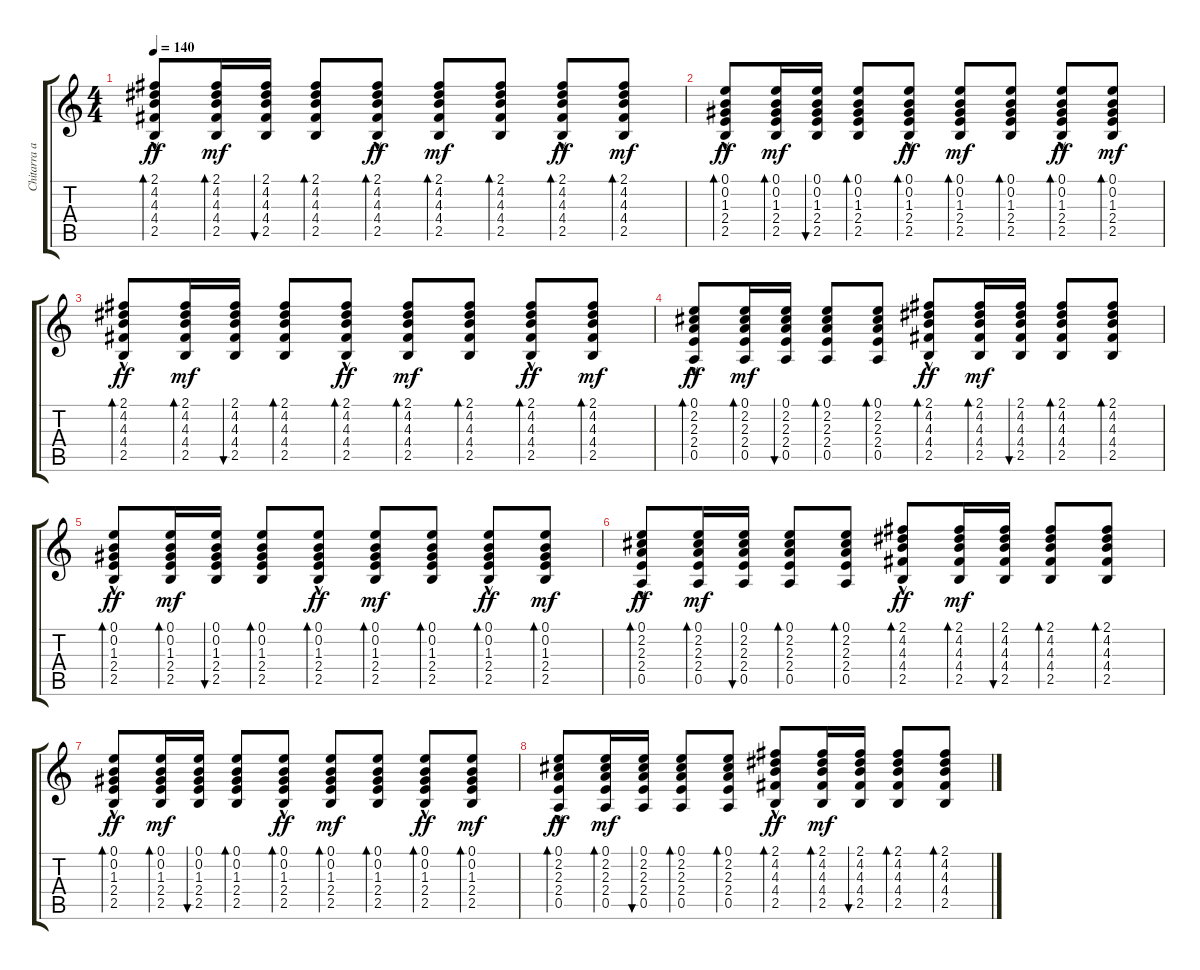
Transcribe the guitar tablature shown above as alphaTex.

\track ("Chitarra acustica 1" "Chitarra a") {instrument acousticguitarsteel}
\staff {score tabs}
\tuning (E4 B3 G3 D3 A2 E2) {hide}
\ts (4 4)
\tempo 140
\clef g2
\ks c
(2.1{hac} 4.2{hac} 4.3{hac} 4.4{hac} 2.5{hac}).8{bd 120 dy ff} (2.1 4.2 4.3 4.4 2.5).16{bd 60 dy mf} (2.1 4.2 4.3 4.4 2.5).16{bu 60} (2.1 4.2 4.3 4.4 2.5).8{bd 60} (2.1{hac} 4.2{hac} 4.3{hac} 4.4{hac} 2.5{hac}).8{bd 120 dy ff} (2.1 4.2 4.3 4.4 2.5).8{bd 60 dy mf} (2.1 4.2 4.3 4.4 2.5).8{bd 120} (2.1{hac} 4.2{hac} 4.3{hac} 4.4{hac} 2.5{hac}).8{bd 60 dy ff} (2.1 4.2 4.3 4.4 2.5).8{bd 120 dy mf} |
(0.1{hac} 0.2{hac} 1.3{hac} 2.4{hac} 2.5).8{bd 60 dy ff} (0.1 0.2 1.3 2.4 2.5).16{bd 60 dy mf} (0.1 0.2 1.3 2.4 2.5).16{bu 60} (0.1 0.2 1.3 2.4 2.5).8{bd 60} (0.1{hac} 0.2{hac} 1.3{hac} 2.4{hac} 2.5).8{bd 120 dy ff} (0.1 0.2 1.3 2.4 2.5).8{bd 60 dy mf} (0.1 0.2 1.3 2.4 2.5).8{bd 120} (0.1{hac} 0.2{hac} 1.3{hac} 2.4{hac} 2.5).8{bd 60 dy ff} (0.1 0.2 1.3 2.4 2.5).8{bd 120 dy mf} |
(2.1{hac} 4.2{hac} 4.3{hac} 4.4{hac} 2.5{hac}).8{bd 120 dy ff} (2.1 4.2 4.3 4.4 2.5).16{bd 60 dy mf} (2.1 4.2 4.3 4.4 2.5).16{bu 60} (2.1 4.2 4.3 4.4 2.5).8{bd 60} (2.1{hac} 4.2{hac} 4.3{hac} 4.4{hac} 2.5{hac}).8{bd 120 dy ff} (2.1 4.2 4.3 4.4 2.5).8{bd 60 dy mf} (2.1 4.2 4.3 4.4 2.5).8{bd 120} (2.1{hac} 4.2{hac} 4.3{hac} 4.4{hac} 2.5{hac}).8{bd 60 dy ff} (2.1 4.2 4.3 4.4 2.5).8{bd 120 dy mf} |
(0.1{hac} 2.2{hac} 2.3{hac} 2.4{hac} 0.5{hac}).8{bd 60 dy ff} (0.1 2.2 2.3 2.4 0.5).16{bd 60 dy mf} (0.1 2.2 2.3 2.4 0.5).16{bu 60} (0.1 2.2 2.3 2.4 0.5).8{bd 60} (0.1 2.2 2.3 2.4 0.5).8{bd 60} (2.1{hac} 4.2{hac} 4.3{hac} 4.4{hac} 2.5{hac}).8{bd 60 dy ff} (2.1 4.2 4.3 4.4 2.5).16{bd 60 dy mf} (2.1 4.2 4.3 4.4 2.5).16{bu 60} (2.1 4.2 4.3 4.4 2.5).8{bd 60} (2.1 4.2 4.3 4.4 2.5).8{bd 60} |
(0.1{hac} 0.2{hac} 1.3{hac} 2.4{hac} 2.5).8{bd 60 dy ff} (0.1 0.2 1.3 2.4 2.5).16{bd 60 dy mf} (0.1 0.2 1.3 2.4 2.5).16{bu 60} (0.1 0.2 1.3 2.4 2.5).8{bd 60} (0.1{hac} 0.2{hac} 1.3{hac} 2.4{hac} 2.5).8{bd 120 dy ff} (0.1 0.2 1.3 2.4 2.5).8{bd 60 dy mf} (0.1 0.2 1.3 2.4 2.5).8{bd 120} (0.1{hac} 0.2{hac} 1.3{hac} 2.4{hac} 2.5).8{bd 60 dy ff} (0.1 0.2 1.3 2.4 2.5).8{bd 120 dy mf} |
(0.1{hac} 2.2{hac} 2.3{hac} 2.4{hac} 0.5{hac}).8{bd 60 dy ff} (0.1 2.2 2.3 2.4 0.5).16{bd 60 dy mf} (0.1 2.2 2.3 2.4 0.5).16{bu 60} (0.1 2.2 2.3 2.4 0.5).8{bd 60} (0.1 2.2 2.3 2.4 0.5).8{bd 60} (2.1{hac} 4.2{hac} 4.3{hac} 4.4{hac} 2.5{hac}).8{bd 60 dy ff} (2.1 4.2 4.3 4.4 2.5).16{bd 60 dy mf} (2.1 4.2 4.3 4.4 2.5).16{bu 60} (2.1 4.2 4.3 4.4 2.5).8{bd 60} (2.1 4.2 4.3 4.4 2.5).8{bd 60} |
(0.1{hac} 0.2{hac} 1.3{hac} 2.4{hac} 2.5).8{bd 60 dy ff} (0.1 0.2 1.3 2.4 2.5).16{bd 60 dy mf} (0.1 0.2 1.3 2.4 2.5).16{bu 60} (0.1 0.2 1.3 2.4 2.5).8{bd 60} (0.1{hac} 0.2{hac} 1.3{hac} 2.4{hac} 2.5).8{bd 120 dy ff} (0.1 0.2 1.3 2.4 2.5).8{bd 60 dy mf} (0.1 0.2 1.3 2.4 2.5).8{bd 120} (0.1{hac} 0.2{hac} 1.3{hac} 2.4{hac} 2.5).8{bd 60 dy ff} (0.1 0.2 1.3 2.4 2.5).8{bd 120 dy mf} |
(0.1{hac} 2.2{hac} 2.3{hac} 2.4{hac} 0.5{hac}).8{bd 60 dy ff} (0.1 2.2 2.3 2.4 0.5).16{bd 60 dy mf} (0.1 2.2 2.3 2.4 0.5).16{bu 60} (0.1 2.2 2.3 2.4 0.5).8{bd 60} (0.1 2.2 2.3 2.4 0.5).8{bd 60} (2.1{hac} 4.2{hac} 4.3{hac} 4.4{hac} 2.5{hac}).8{bd 60 dy ff} (2.1 4.2 4.3 4.4 2.5).16{bd 60 dy mf} (2.1 4.2 4.3 4.4 2.5).16{bu 60} (2.1 4.2 4.3 4.4 2.5).8{bd 60} (2.1 4.2 4.3 4.4 2.5).8{bd 60}
